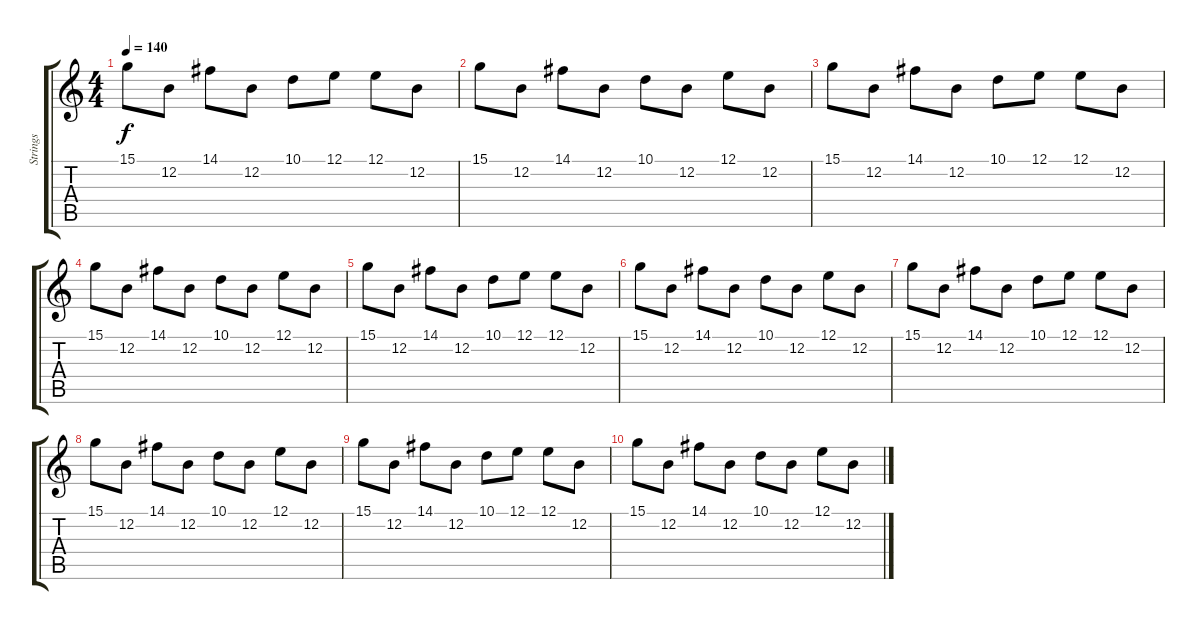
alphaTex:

\track ("Strings" "Strings") {instrument stringensemble1}
\staff {score tabs}
\tuning (E4 B3 G3 D3 A2 E2) {hide}
\ts (4 4)
\tempo 140
\clef g2
\ks c
15.1.8{dy f} 12.2.8 14.1.8 12.2.8 10.1.8 12.1.8 12.1.8 12.2.8 |
15.1.8 12.2.8 14.1.8 12.2.8 10.1.8 12.2.8 12.1.8 12.2.8 |
15.1.8 12.2.8 14.1.8 12.2.8 10.1.8 12.1.8 12.1.8 12.2.8 |
15.1.8 12.2.8 14.1.8 12.2.8 10.1.8 12.2.8 12.1.8 12.2.8 |
15.1.8 12.2.8 14.1.8 12.2.8 10.1.8 12.1.8 12.1.8 12.2.8 |
15.1.8 12.2.8 14.1.8 12.2.8 10.1.8 12.2.8 12.1.8 12.2.8 |
15.1.8 12.2.8 14.1.8 12.2.8 10.1.8 12.1.8 12.1.8 12.2.8 |
15.1.8 12.2.8 14.1.8 12.2.8 10.1.8 12.2.8 12.1.8 12.2.8 |
15.1.8 12.2.8 14.1.8 12.2.8 10.1.8 12.1.8 12.1.8 12.2.8 |
15.1.8 12.2.8 14.1.8 12.2.8 10.1.8 12.2.8 12.1.8 12.2.8
